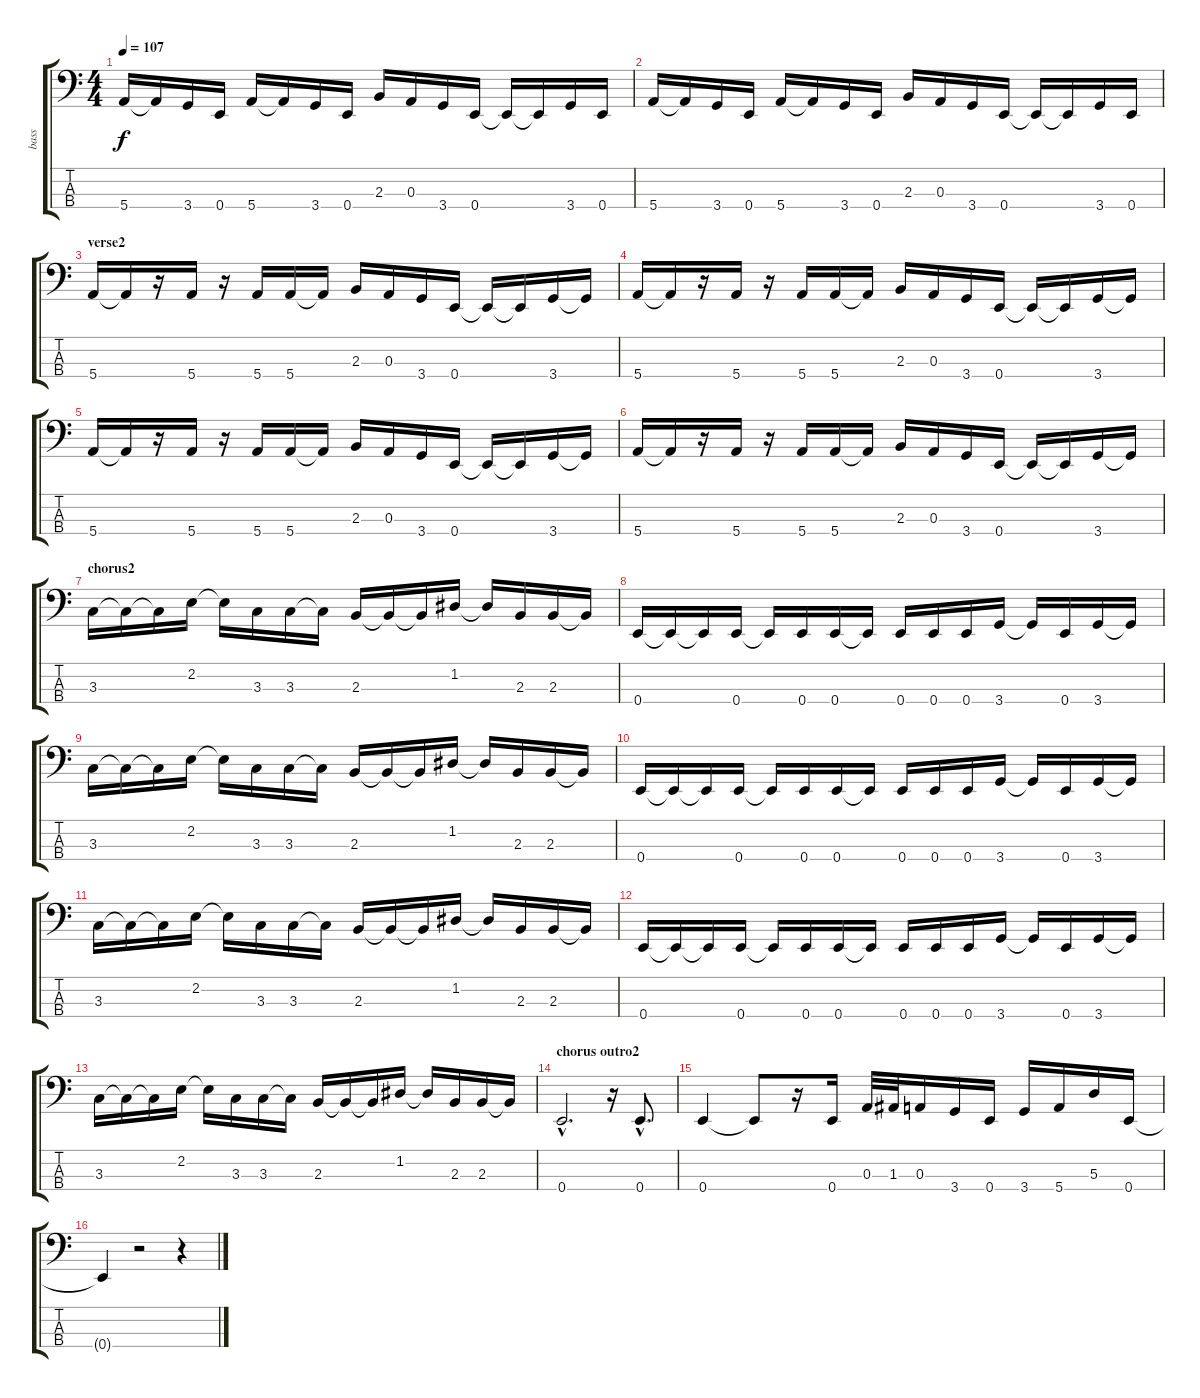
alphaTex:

\track ("bass" "bass") {instrument electricbasspick}
\staff {score tabs}
\tuning (G2 D2 A1 E1) {hide}
\ts (4 4)
\tempo 107
\clef f4
\ks c
5.4.16{dy f} 5.4{t}.16 3.4.16 0.4.16 5.4.16 5.4{t}.16 3.4.16 0.4.16 2.3.16 0.3.16 3.4.16 0.4.16 0.4{t}.16 0.4{t}.16 3.4.16 0.4.16 |
5.4.16 5.4{t}.16 3.4.16 0.4.16 5.4.16 5.4{t}.16 3.4.16 0.4.16 2.3.16 0.3.16 3.4.16 0.4.16 0.4{t}.16 0.4{t}.16 3.4.16 0.4.16 |
\section ("" "verse2")
5.4.16 5.4{t}.16 r.16 5.4.16 r.16 5.4.16 5.4.16 5.4{t}.16 2.3.16 0.3.16 3.4.16 0.4.16 0.4{t}.16 0.4{t}.16 3.4.16 3.4{t}.16 |
5.4.16 5.4{t}.16 r.16 5.4.16 r.16 5.4.16 5.4.16 5.4{t}.16 2.3.16 0.3.16 3.4.16 0.4.16 0.4{t}.16 0.4{t}.16 3.4.16 3.4{t}.16 |
5.4.16 5.4{t}.16 r.16 5.4.16 r.16 5.4.16 5.4.16 5.4{t}.16 2.3.16 0.3.16 3.4.16 0.4.16 0.4{t}.16 0.4{t}.16 3.4.16 3.4{t}.16 |
5.4.16 5.4{t}.16 r.16 5.4.16 r.16 5.4.16 5.4.16 5.4{t}.16 2.3.16 0.3.16 3.4.16 0.4.16 0.4{t}.16 0.4{t}.16 3.4.16 3.4{t}.16 |
\section ("" "chorus2")
3.3.16 3.3{t}.16 3.3{t}.16 2.2.16 2.2{t}.16 3.3.16 3.3.16 3.3{t}.16 2.3.16 2.3{t}.16 2.3{t}.16 1.2.16 1.2{t}.16 2.3.16 2.3.16 2.3{t}.16 |
0.4.16 0.4{t}.16 0.4{t}.16 0.4.16 0.4{t}.16 0.4.16 0.4.16 0.4{t}.16 0.4.16 0.4.16 0.4.16 3.4.16 3.4{t}.16 0.4.16 3.4.16 3.4{t}.16 |
3.3.16 3.3{t}.16 3.3{t}.16 2.2.16 2.2{t}.16 3.3.16 3.3.16 3.3{t}.16 2.3.16 2.3{t}.16 2.3{t}.16 1.2.16 1.2{t}.16 2.3.16 2.3.16 2.3{t}.16 |
0.4.16 0.4{t}.16 0.4{t}.16 0.4.16 0.4{t}.16 0.4.16 0.4.16 0.4{t}.16 0.4.16 0.4.16 0.4.16 3.4.16 3.4{t}.16 0.4.16 3.4.16 3.4{t}.16 |
3.3.16 3.3{t}.16 3.3{t}.16 2.2.16 2.2{t}.16 3.3.16 3.3.16 3.3{t}.16 2.3.16 2.3{t}.16 2.3{t}.16 1.2.16 1.2{t}.16 2.3.16 2.3.16 2.3{t}.16 |
0.4.16 0.4{t}.16 0.4{t}.16 0.4.16 0.4{t}.16 0.4.16 0.4.16 0.4{t}.16 0.4.16 0.4.16 0.4.16 3.4.16 3.4{t}.16 0.4.16 3.4.16 3.4{t}.16 |
3.3.16 3.3{t}.16 3.3{t}.16 2.2.16 2.2{t}.16 3.3.16 3.3.16 3.3{t}.16 2.3.16 2.3{t}.16 2.3{t}.16 1.2.16 1.2{t}.16 2.3.16 2.3.16 2.3{t}.16 |
\section ("" "chorus outro2")
0.4{hac}.2{d} r.16 0.4{hac}.8{d} |
0.4.4 0.4{t}.8 r.16 0.4.16 0.3.32 1.3.32 0.3.16 3.4.16 0.4.16 3.4.16 5.4.16 5.3.16 0.4.16 |
0.4{t}.4 r.2 r.4
